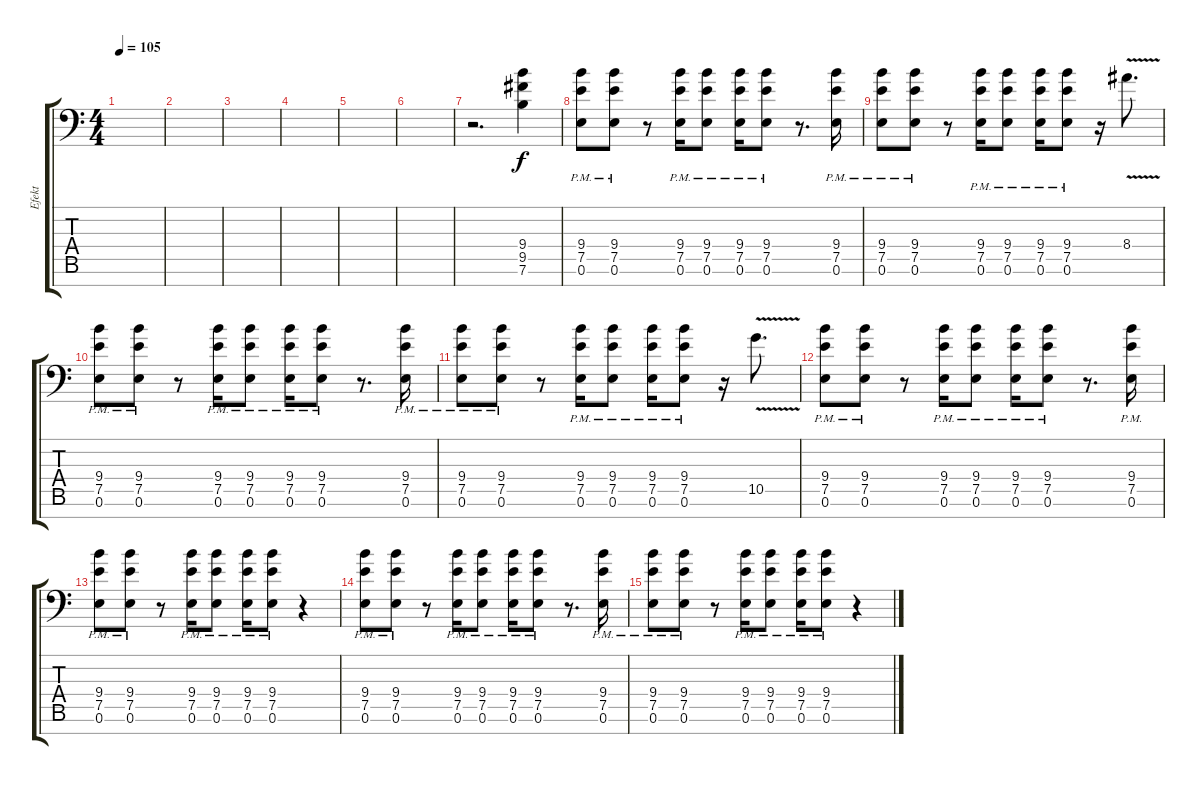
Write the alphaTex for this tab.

\track ("Efekt" "Efekt") {instrument distortionguitar}
\staff {score tabs}
\tuning (E4 B3 G3 D3 A2 E2 A1) {hide}
\ts (4 4)
\tempo 105
\clef f4
\ks c
|
|
|
|
|
|
r.2{d} (9.4 9.5 7.6).4 |
(9.4{pm} 7.5{pm} 0.6{pm}).8 (9.4{pm} 7.5{pm} 0.6{pm}).8 r.8 (9.4{pm} 7.5{pm} 0.6{pm}).16 (9.4{pm} 7.5{pm} 0.6{pm}).8 (9.4{pm} 7.5{pm} 0.6{pm}).16 (9.4{pm} 7.5{pm} 0.6{pm}).8 r.8{d} (9.4{pm} 7.5{pm} 0.6{pm}).16 |
(9.4{pm} 7.5{pm} 0.6{pm}).8 (9.4{pm} 7.5{pm} 0.6{pm}).8 r.8 (9.4{pm} 7.5{pm} 0.6{pm}).16 (9.4{pm} 7.5{pm} 0.6{pm}).8 (9.4{pm} 7.5{pm} 0.6{pm}).16 (9.4{pm} 7.5{pm} 0.6{pm}).8 r.16 8.4{v}.8{d} |
(9.4{pm} 7.5{pm} 0.6{pm}).8 (9.4{pm} 7.5{pm} 0.6{pm}).8 r.8 (9.4{pm} 7.5{pm} 0.6{pm}).16 (9.4{pm} 7.5{pm} 0.6{pm}).8 (9.4{pm} 7.5{pm} 0.6{pm}).16 (9.4{pm} 7.5{pm} 0.6{pm}).8 r.8{d} (9.4{pm} 7.5{pm} 0.6{pm}).16 |
(9.4{pm} 7.5{pm} 0.6{pm}).8 (9.4{pm} 7.5{pm} 0.6{pm}).8 r.8 (9.4{pm} 7.5{pm} 0.6{pm}).16 (9.4{pm} 7.5{pm} 0.6{pm}).8 (9.4{pm} 7.5{pm} 0.6{pm}).16 (9.4{pm} 7.5{pm} 0.6{pm}).8 r.16 10.5{v}.8{d} |
(9.4{pm} 7.5{pm} 0.6{pm}).8 (9.4{pm} 7.5{pm} 0.6{pm}).8 r.8 (9.4{pm} 7.5{pm} 0.6{pm}).16 (9.4{pm} 7.5{pm} 0.6{pm}).8 (9.4{pm} 7.5{pm} 0.6{pm}).16 (9.4{pm} 7.5{pm} 0.6{pm}).8 r.8{d} (9.4{pm} 7.5{pm} 0.6{pm}).16 |
(9.4{pm} 7.5{pm} 0.6{pm}).8 (9.4{pm} 7.5{pm} 0.6{pm}).8 r.8 (9.4{pm} 7.5{pm} 0.6{pm}).16 (9.4{pm} 7.5{pm} 0.6{pm}).8 (9.4{pm} 7.5{pm} 0.6{pm}).16 (9.4{pm} 7.5{pm} 0.6{pm}).8 r.4 |
(9.4{pm} 7.5{pm} 0.6{pm}).8 (9.4{pm} 7.5{pm} 0.6{pm}).8 r.8 (9.4{pm} 7.5{pm} 0.6{pm}).16 (9.4{pm} 7.5{pm} 0.6{pm}).8 (9.4{pm} 7.5{pm} 0.6{pm}).16 (9.4{pm} 7.5{pm} 0.6{pm}).8 r.8{d} (9.4{pm} 7.5{pm} 0.6{pm}).16 |
(9.4{pm} 7.5{pm} 0.6{pm}).8 (9.4{pm} 7.5{pm} 0.6{pm}).8 r.8 (9.4{pm} 7.5{pm} 0.6{pm}).16 (9.4{pm} 7.5{pm} 0.6{pm}).8 (9.4{pm} 7.5{pm} 0.6{pm}).16 (9.4{pm} 7.5{pm} 0.6{pm}).8 r.4
